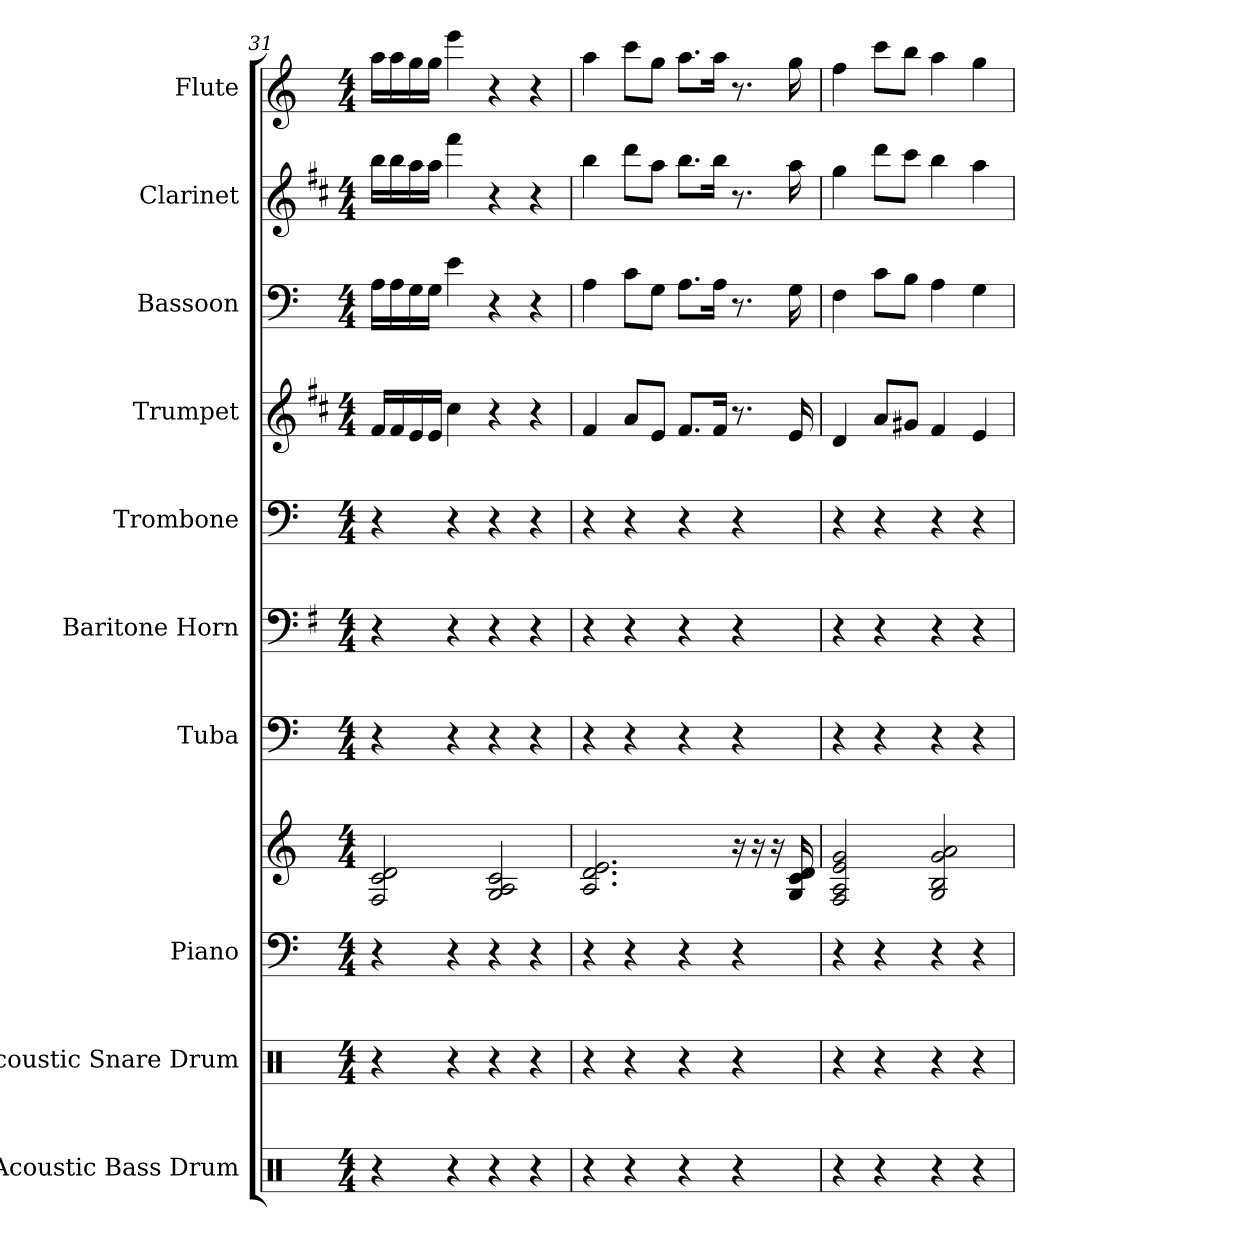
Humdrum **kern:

**kern	**kern	**kern	**kern	**kern	**kern	**kern	**kern	**kern	**kern	**kern
*part10	*part9	*part8	*part8	*part7	*part6	*part5	*part4	*part3	*part2	*part1
*staff11	*staff10	*staff9	*staff8	*staff7	*staff6	*staff5	*staff4	*staff3	*staff2	*staff1
*I"Acoustic Bass Drum	*I"Acoustic Snare Drum	*I"Piano	*	*I"Tuba	*I"Baritone Horn	*I"Trombone	*I"Trumpet	*I"Bassoon	*I"Clarinet	*I"Flute
*I'BD	*I'Snr	*I'Pno.	*	*I'Tba.	*I'Bar. Hn.	*I'Trb.	*I'Tpt.	*I'Bsn.	*I'Cl.	*I'Flt.
*clefX	*clefX	*clefF4	*clefG2	*clefF4	*clefF4	*clefF4	*clefG2	*clefF4	*clefG2	*clefG2
*	*	*	*	*	*ITrd4c7	*	*ITrd1c2	*	*ITrd1c2	*
*k[]	*k[]	*k[]	*k[]	*k[]	*k[]	*k[]	*k[]	*k[]	*k[]	*k[]
*M4/4	*M4/4	*M4/4	*M4/4	*M4/4	*M4/4	*M4/4	*M4/4	*M4/4	*M4/4	*M4/4
=31	=31	=31	=31	=31	=31	=31	=31	=31	=31	=31
4r	4r	4r	2F 2c 2d	4r	4r	4r	16eLL	16ALL	16aaLL	16aaLL
.	.	.	.	.	.	.	16e	16A	16aa	16aa
.	.	.	.	.	.	.	16d	16G	16gg	16gg
.	.	.	.	.	.	.	16dJJ	16GJJ	16ggJJ	16ggJJ
4r	4r	4r	.	4r	4r	4r	4b	4e	4eee	4eee
4r	4r	4r	2G 2A 2c	4r	4r	4r	4r	4r	4r	4r
4r	4r	4r	.	4r	4r	4r	4r	4r	4r	4r
=32	=32	=32	=32	=32	=32	=32	=32	=32	=32	=32
4r	4r	4r	2.A 2.d 2.e	4r	4r	4r	4e	4A	4aa	4aa
4r	4r	4r	.	4r	4r	4r	8gL	8cL	8cccL	8cccL
.	.	.	.	.	.	.	8dJ	8GJ	8ggJ	8ggJ
4r	4r	4r	.	4r	4r	4r	8.eL	8.AL	8.aaL	8.aaL
.	.	.	.	.	.	.	16eJk	16AJk	16aaJk	16aaJk
4r	4r	4r	16r	4r	4r	4r	8.r	8.r	8.r	8.r
.	.	.	16r	.	.	.	.	.	.	.
.	.	.	16r	.	.	.	.	.	.	.
.	.	.	16G 16d 16c	.	.	.	16d	16G	16gg	16gg
=33	=33	=33	=33	=33	=33	=33	=33	=33	=33	=33
4r	4r	4r	2F 2g 2A 2e	4r	4r	4r	4c	4F	4ff	4ff
4r	4r	4r	.	4r	4r	4r	8gL	8cL	8cccL	8cccL
.	.	.	.	.	.	.	8f#XJ	8BJ	8bbJ	8bbJ
4r	4r	4r	2G 2B 2a 2g	4r	4r	4r	4e	4A	4aa	4aa
4r	4r	4r	.	4r	4r	4r	4d	4G	4gg	4gg
=	=	=	=	=	=	=	=	=	=	=
*-	*-	*-	*-	*-	*-	*-	*-	*-	*-	*-
